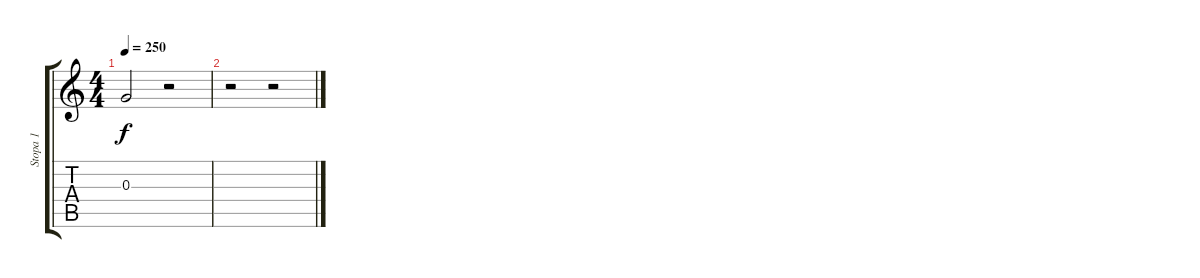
\track ("Stopa 1" "Stopa 1") {instrument acousticguitarnylon}
\staff {score tabs}
\tuning (E4 B3 G3 D3 A2 E2) {hide}
\ts (4 4)
\tempo 250
\clef g2
\ks c
0.3.2{dy f} r.2 |
r.2 r.2
